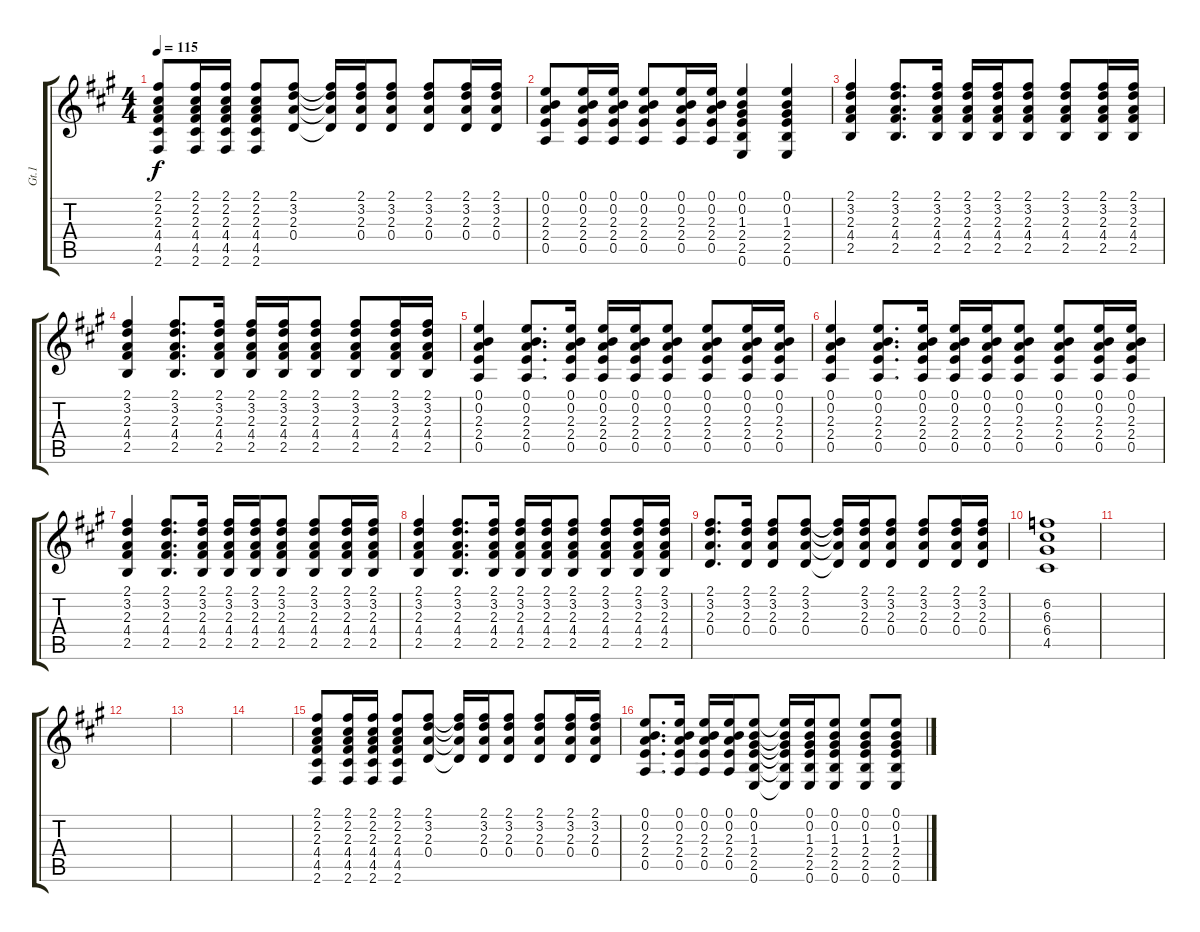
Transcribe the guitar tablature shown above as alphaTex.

\track ("Gt.1" "Gt.1") {instrument acousticguitarsteel}
\staff {score tabs}
\tuning (E4 B3 G3 D3 A2 E2) {hide}
\ts (4 4)
\tempo 115
\clef g2
\ks a
(2.1 2.2 2.3 4.4 4.5 2.6).8{dy f} (2.1 2.2 2.3 4.4 4.5 2.6).16 (2.1 2.2 2.3 4.4 4.5 2.6).16 (2.1 2.2 2.3 4.4 4.5 2.6).8 (2.1 3.2 2.3 0.4).8 (2.1{t} 3.2{t} 2.3{t} 0.4{t}).16 (2.1 3.2 2.3 0.4).16 (2.1 3.2 2.3 0.4).8 (2.1 3.2 2.3 0.4).8 (2.1 3.2 2.3 0.4).16 (2.1 3.2 2.3 0.4).16 |
(0.1 0.2 2.3 2.4 0.5).8 (0.1 0.2 2.3 2.4 0.5).16 (0.1 0.2 2.3 2.4 0.5).16 (0.1 0.2 2.3 2.4 0.5).8 (0.1 0.2 2.3 2.4 0.5).16 (0.1 0.2 2.3 2.4 0.5).16 (0.1 0.2 1.3 2.4 2.5 0.6).4 (0.1 0.2 1.3 2.4 2.5 0.6).4 |
(2.1 3.2 2.3 4.4 2.5).4 (2.1 3.2 2.3 4.4 2.5).8{d} (2.1 3.2 2.3 4.4 2.5).16 (2.1 3.2 2.3 4.4 2.5).16 (2.1 3.2 2.3 4.4 2.5).16 (2.1 3.2 2.3 4.4 2.5).8 (2.1 3.2 2.3 4.4 2.5).8 (2.1 3.2 2.3 4.4 2.5).16 (2.1 3.2 2.3 4.4 2.5).16 |
(2.1 3.2 2.3 4.4 2.5).4 (2.1 3.2 2.3 4.4 2.5).8{d} (2.1 3.2 2.3 4.4 2.5).16 (2.1 3.2 2.3 4.4 2.5).16 (2.1 3.2 2.3 4.4 2.5).16 (2.1 3.2 2.3 4.4 2.5).8 (2.1 3.2 2.3 4.4 2.5).8 (2.1 3.2 2.3 4.4 2.5).16 (2.1 3.2 2.3 4.4 2.5).16 |
(0.1 0.2 2.3 2.4 0.5).4 (0.1 0.2 2.3 2.4 0.5).8{d} (0.1 0.2 2.3 2.4 0.5).16 (0.1 0.2 2.3 2.4 0.5).16 (0.1 0.2 2.3 2.4 0.5).16 (0.1 0.2 2.3 2.4 0.5).8 (0.1 0.2 2.3 2.4 0.5).8 (0.1 0.2 2.3 2.4 0.5).16 (0.1 0.2 2.3 2.4 0.5).16 |
(0.1 0.2 2.3 2.4 0.5).4 (0.1 0.2 2.3 2.4 0.5).8{d} (0.1 0.2 2.3 2.4 0.5).16 (0.1 0.2 2.3 2.4 0.5).16 (0.1 0.2 2.3 2.4 0.5).16 (0.1 0.2 2.3 2.4 0.5).8 (0.1 0.2 2.3 2.4 0.5).8 (0.1 0.2 2.3 2.4 0.5).16 (0.1 0.2 2.3 2.4 0.5).16 |
(2.1 3.2 2.3 4.4 2.5).4 (2.1 3.2 2.3 4.4 2.5).8{d} (2.1 3.2 2.3 4.4 2.5).16 (2.1 3.2 2.3 4.4 2.5).16 (2.1 3.2 2.3 4.4 2.5).16 (2.1 3.2 2.3 4.4 2.5).8 (2.1 3.2 2.3 4.4 2.5).8 (2.1 3.2 2.3 4.4 2.5).16 (2.1 3.2 2.3 4.4 2.5).16 |
(2.1 3.2 2.3 4.4 2.5).4 (2.1 3.2 2.3 4.4 2.5).8{d} (2.1 3.2 2.3 4.4 2.5).16 (2.1 3.2 2.3 4.4 2.5).16 (2.1 3.2 2.3 4.4 2.5).16 (2.1 3.2 2.3 4.4 2.5).8 (2.1 3.2 2.3 4.4 2.5).8 (2.1 3.2 2.3 4.4 2.5).16 (2.1 3.2 2.3 4.4 2.5).16 |
(2.1 3.2 2.3 0.4).8{d} (2.1 3.2 2.3 0.4).16 (2.1 3.2 2.3 0.4).8 (2.1 3.2 2.3 0.4).8 (2.1{t} 3.2{t} 2.3{t} 0.4{t}).16 (2.1 3.2 2.3 0.4).16 (2.1 3.2 2.3 0.4).8 (2.1 3.2 2.3 0.4).8 (2.1 3.2 2.3 0.4).16 (2.1 3.2 2.3 0.4).16 |
(6.2 6.3 6.4 4.5).1 |
|
|
|
|
(2.1 2.2 2.3 4.4 4.5 2.6).8 (2.1 2.2 2.3 4.4 4.5 2.6).16 (2.1 2.2 2.3 4.4 4.5 2.6).16 (2.1 2.2 2.3 4.4 4.5 2.6).8 (2.1 3.2 2.3 0.4).8 (2.1{t} 3.2{t} 2.3{t} 0.4{t}).16 (2.1 3.2 2.3 0.4).16 (2.1 3.2 2.3 0.4).8 (2.1 3.2 2.3 0.4).8 (2.1 3.2 2.3 0.4).16 (2.1 3.2 2.3 0.4).16 |
(0.1 0.2 2.3 2.4 0.5).8{d} (0.1 0.2 2.3 2.4 0.5).16 (0.1 0.2 2.3 2.4 0.5).16 (0.1 0.2 2.3 2.4 0.5).16 (0.1 0.2 1.3 2.4 2.5 0.6).8 (0.1{t} 0.2{t} 1.3{t} 2.4{t} 2.5{t} 0.6{t}).16 (0.1 0.2 1.3 2.4 2.5 0.6).16 (0.1 0.2 1.3 2.4 2.5 0.6).8 (0.1 0.2 1.3 2.4 2.5 0.6).8 (0.1 0.2 1.3 2.4 2.5 0.6).8
